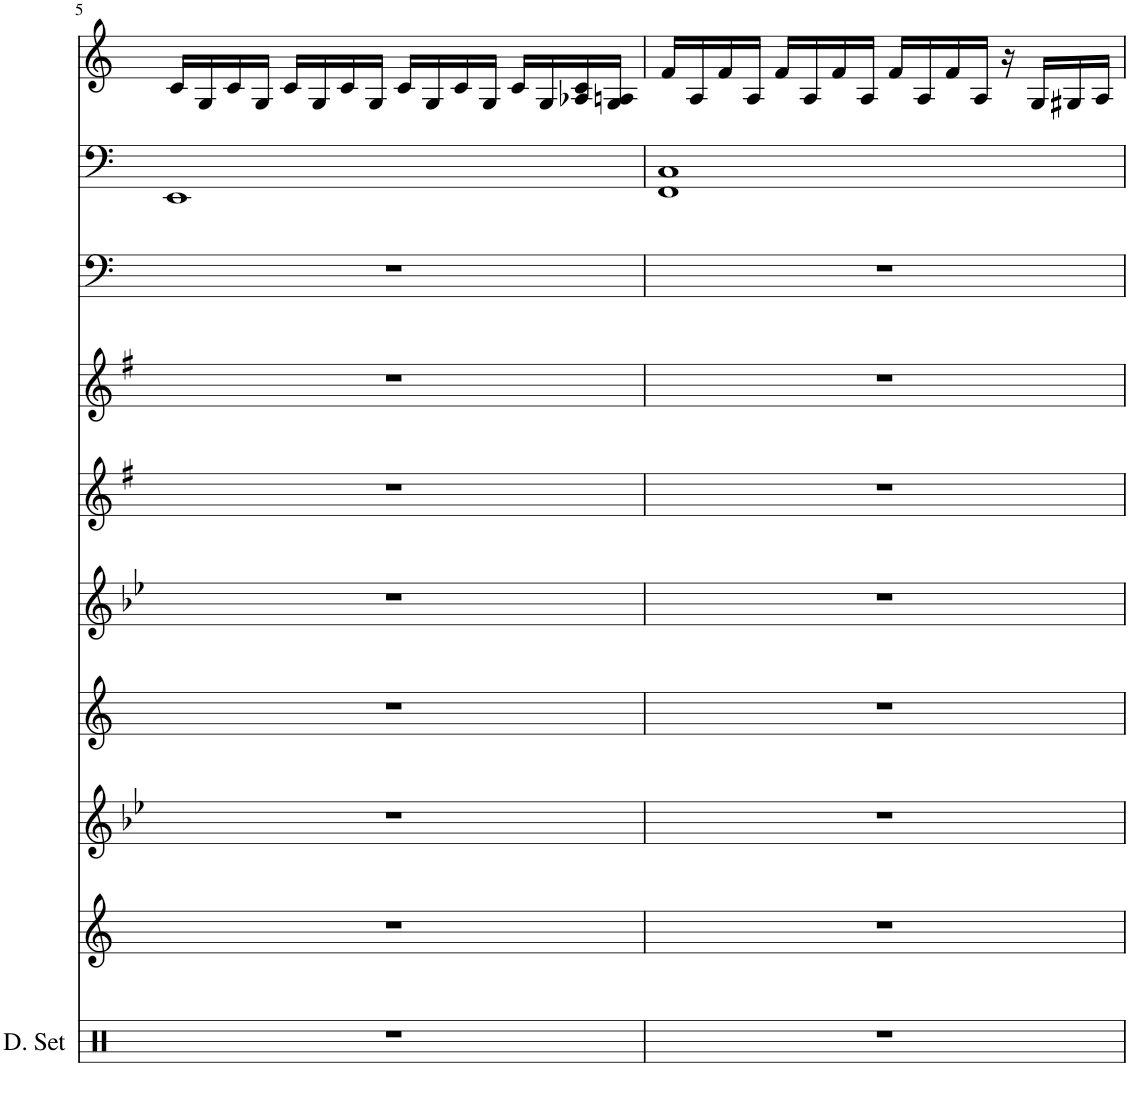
**kern	**kern	**kern	**kern	**kern	**kern	**kern	**kern	**kern	**kern
*part10	*part9	*part8	*part7	*part6	*part5	*part4	*part3	*part2	*part1
*staff10	*staff9	*staff8	*staff7	*staff6	*staff5	*staff4	*staff3	*staff2	*staff1
*I"Drumset	*I"Clarinet	*I"Timon/Trombone	*I"Simba/Brass	*I"Pumba/Tuba	*I"Strings	*I"Flute	*I"Voila	*I"Violin	*I"Clarinet
*I'D. Set	*I'Cl	*I'Trb	*I'Brs	*I'Tba	*I'Str	*I'Fl	*I'Vla	*I'Vln	*I'Cl
!!LO:PB:g=z
*clefX	*clefG2	*clefG2	*clefG2	*clefG2	*clefG2	*clefG2	*clefF4	*clefF4	*clefG2
*	*Trd1c2	*	*	*	*	*	*	*	*Trd1c2
*k[]	*k[]	*k[b-e-]	*k[]	*k[b-e-]	*k[f#]	*k[f#]	*k[]	*k[]	*k[]
*M4/4	*M4/4	*M4/4	*M4/4	*M4/4	*M4/4	*M4/4	*M4/4	*M4/4	*M4/4
=5	=5	=5	=5	=5	=5	=5	=5	=5	=5
1r	1r	1r	1r	1r	1r	1r	1r	1EE	16c/LL
.	.	.	.	.	.	.	.	.	16G/
.	.	.	.	.	.	.	.	.	16c/
.	.	.	.	.	.	.	.	.	16G/JJ
.	.	.	.	.	.	.	.	.	16c/LL
.	.	.	.	.	.	.	.	.	16G/
.	.	.	.	.	.	.	.	.	16c/
.	.	.	.	.	.	.	.	.	16G/JJ
.	.	.	.	.	.	.	.	.	16c/LL
.	.	.	.	.	.	.	.	.	16G/
.	.	.	.	.	.	.	.	.	16c/
.	.	.	.	.	.	.	.	.	16G/JJ
.	.	.	.	.	.	.	.	.	16c/LL
.	.	.	.	.	.	.	.	.	16G/
.	.	.	.	.	.	.	.	.	16A-X/ 16c/
.	.	.	.	.	.	.	.	.	16G/ 16An/JJ
=6	=6	=6	=6	=6	=6	=6	=6	=6	=6
1r	1r	1r	1r	1r	1r	1r	1r	1FF 1C	16f/LL
.	.	.	.	.	.	.	.	.	16A/
.	.	.	.	.	.	.	.	.	16f/
.	.	.	.	.	.	.	.	.	16A/JJ
.	.	.	.	.	.	.	.	.	16f/LL
.	.	.	.	.	.	.	.	.	16A/
.	.	.	.	.	.	.	.	.	16f/
.	.	.	.	.	.	.	.	.	16A/JJ
.	.	.	.	.	.	.	.	.	16f/LL
.	.	.	.	.	.	.	.	.	16A/
.	.	.	.	.	.	.	.	.	16f/
.	.	.	.	.	.	.	.	.	16A/JJ
.	.	.	.	.	.	.	.	.	16r
.	.	.	.	.	.	.	.	.	16G/LL
.	.	.	.	.	.	.	.	.	16G#X/
.	.	.	.	.	.	.	.	.	16A/JJ
=	=	=	=	=	=	=	=	=	=
*-	*-	*-	*-	*-	*-	*-	*-	*-	*-
